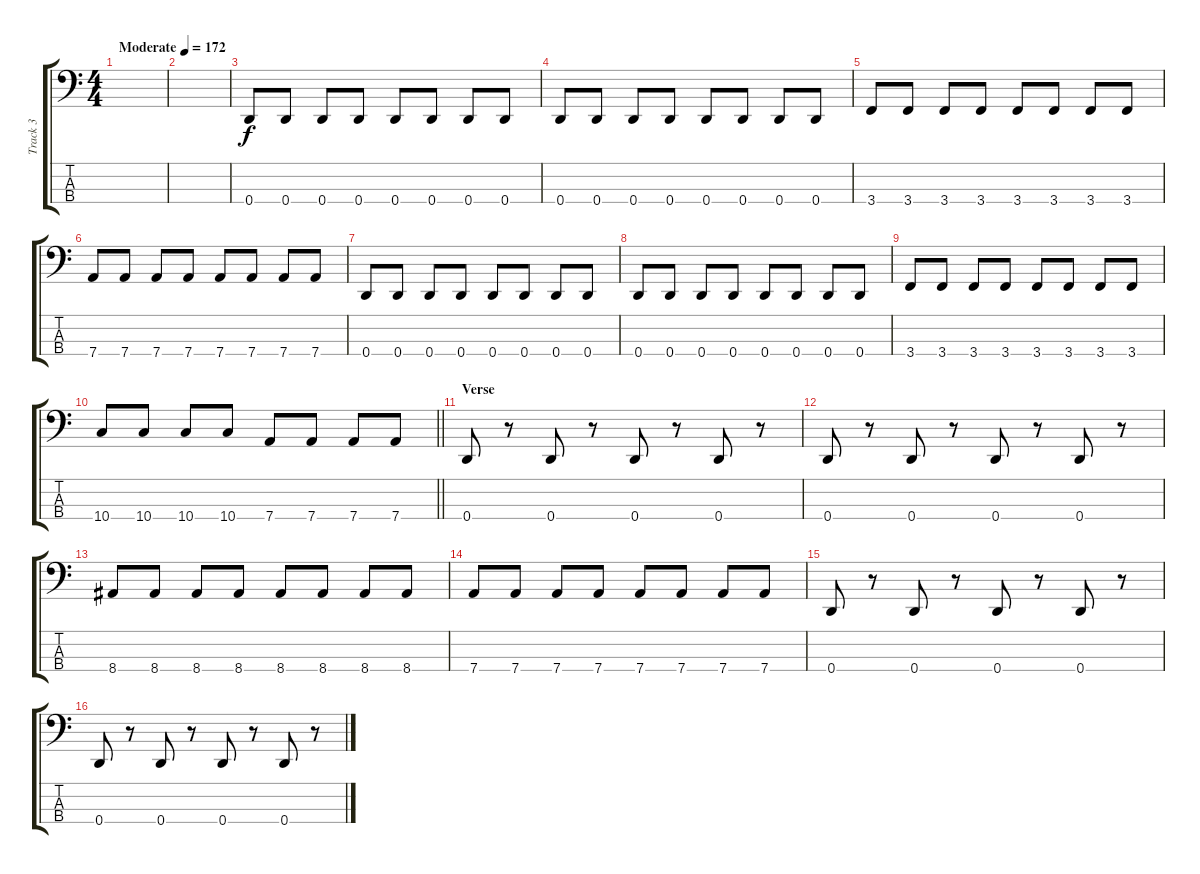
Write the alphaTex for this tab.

\track ("Track 3" "Track 3") {instrument electricbassfinger}
\staff {score tabs}
\tuning (G2 D2 A1 D1) {hide}
\ts (4 4)
\tempo (172 "Moderate")
\clef f4
\ks c
|
|
0.4.8 0.4.8 0.4.8 0.4.8 0.4.8 0.4.8 0.4.8 0.4.8 |
0.4.8 0.4.8 0.4.8 0.4.8 0.4.8 0.4.8 0.4.8 0.4.8 |
3.4.8 3.4.8 3.4.8 3.4.8 3.4.8 3.4.8 3.4.8 3.4.8 |
7.4.8 7.4.8 7.4.8 7.4.8 7.4.8 7.4.8 7.4.8 7.4.8 |
0.4.8 0.4.8 0.4.8 0.4.8 0.4.8 0.4.8 0.4.8 0.4.8 |
0.4.8 0.4.8 0.4.8 0.4.8 0.4.8 0.4.8 0.4.8 0.4.8 |
3.4.8 3.4.8 3.4.8 3.4.8 3.4.8 3.4.8 3.4.8 3.4.8 |
\barLineRight lightlight
10.4.8 10.4.8 10.4.8 10.4.8 7.4.8 7.4.8 7.4.8 7.4.8 |
\section ("" "Verse")
0.4.8 r.8 0.4.8 r.8 0.4.8 r.8 0.4.8 r.8 |
0.4.8 r.8 0.4.8 r.8 0.4.8 r.8 0.4.8 r.8 |
8.4.8 8.4.8 8.4.8 8.4.8 8.4.8 8.4.8 8.4.8 8.4.8 |
7.4.8 7.4.8 7.4.8 7.4.8 7.4.8 7.4.8 7.4.8 7.4.8 |
0.4.8 r.8 0.4.8 r.8 0.4.8 r.8 0.4.8 r.8 |
0.4.8 r.8 0.4.8 r.8 0.4.8 r.8 0.4.8 r.8
